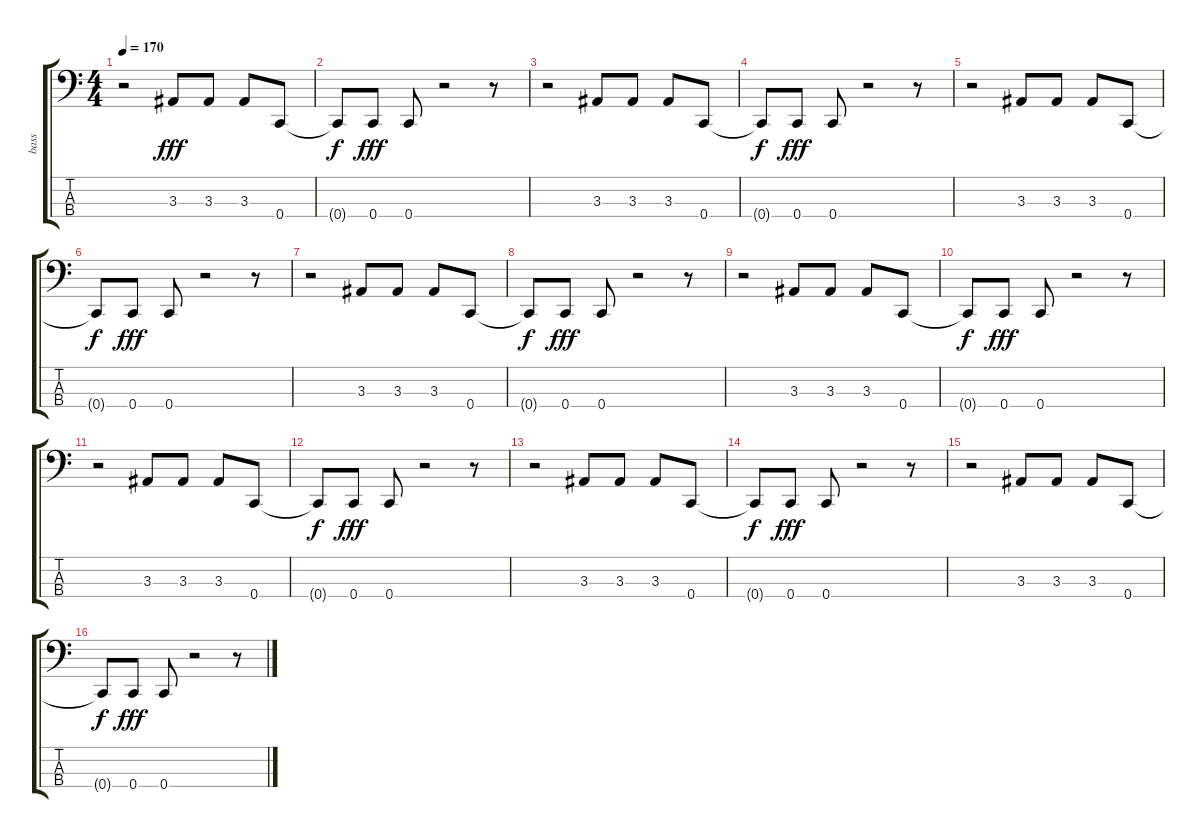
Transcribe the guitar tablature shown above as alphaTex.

\track ("bass" "bass") {instrument electricbasspick}
\staff {score tabs}
\tuning (A2 D2 G1 C1) {hide}
\ts (4 4)
\tempo 170
\clef f4
\ks c
r.2{dy fff instrument electricbasspick} 3.3.8 3.3.8 3.3.8 0.4.8 |
0.4{t}.8{dy f} 0.4.8{dy fff} 0.4.8 r.2 r.8 |
r.2 3.3.8 3.3.8 3.3.8 0.4.8 |
0.4{t}.8{dy f} 0.4.8{dy fff} 0.4.8 r.2 r.8 |
r.2 3.3.8 3.3.8 3.3.8 0.4.8 |
0.4{t}.8{dy f} 0.4.8{dy fff} 0.4.8 r.2 r.8 |
r.2 3.3.8 3.3.8 3.3.8 0.4.8 |
0.4{t}.8{dy f} 0.4.8{dy fff} 0.4.8 r.2 r.8 |
r.2 3.3.8 3.3.8 3.3.8 0.4.8 |
0.4{t}.8{dy f} 0.4.8{dy fff} 0.4.8 r.2 r.8 |
r.2 3.3.8 3.3.8 3.3.8 0.4.8 |
0.4{t}.8{dy f} 0.4.8{dy fff} 0.4.8 r.2 r.8 |
r.2 3.3.8 3.3.8 3.3.8 0.4.8 |
0.4{t}.8{dy f} 0.4.8{dy fff} 0.4.8 r.2 r.8 |
r.2 3.3.8 3.3.8 3.3.8 0.4.8 |
0.4{t}.8{dy f} 0.4.8{dy fff} 0.4.8 r.2 r.8
